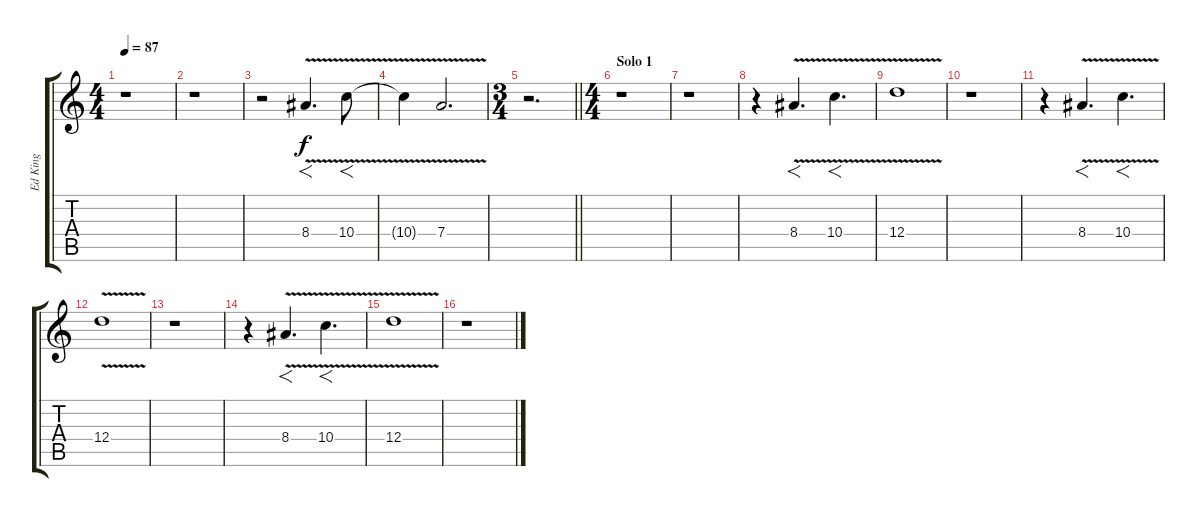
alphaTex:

\track ("Ed King" "Ed King") {instrument overdrivenguitar}
\staff {score tabs}
\tuning (E4 B3 G3 D3 A2 E2) {hide}
\ts (4 4)
\tempo 87
\clef g2
\ks c
r.1{dy f} |
r.1 |
r.2 8.4{v}.4{f d} 10.4{v}.8{f} |
10.4{t}.4 7.4{v}.2{d} |
\ts (3 4)
\barLineRight lightlight
r.2{d} |
\ts (4 4)
\section ("" "Solo 1")
r.1 |
r.1 |
r.4 8.4{v}.4{f d volume 16 instrument electricguitarjazz} 10.4{v}.4{f d volume 16 instrument electricguitarjazz} |
12.4{v}.1{volume 14 instrument electricguitarjazz} |
r.1 |
r.4 8.4{v}.4{f d volume 16 instrument electricguitarjazz} 10.4{v}.4{f d volume 16 instrument electricguitarjazz} |
12.4{v}.1{volume 14 instrument electricguitarjazz} |
r.1 |
r.4 8.4{v}.4{f d volume 16 instrument electricguitarjazz} 10.4{v}.4{f d volume 16 instrument electricguitarjazz} |
12.4{v}.1{volume 14 instrument electricguitarjazz} |
r.1{instrument overdrivenguitar}
